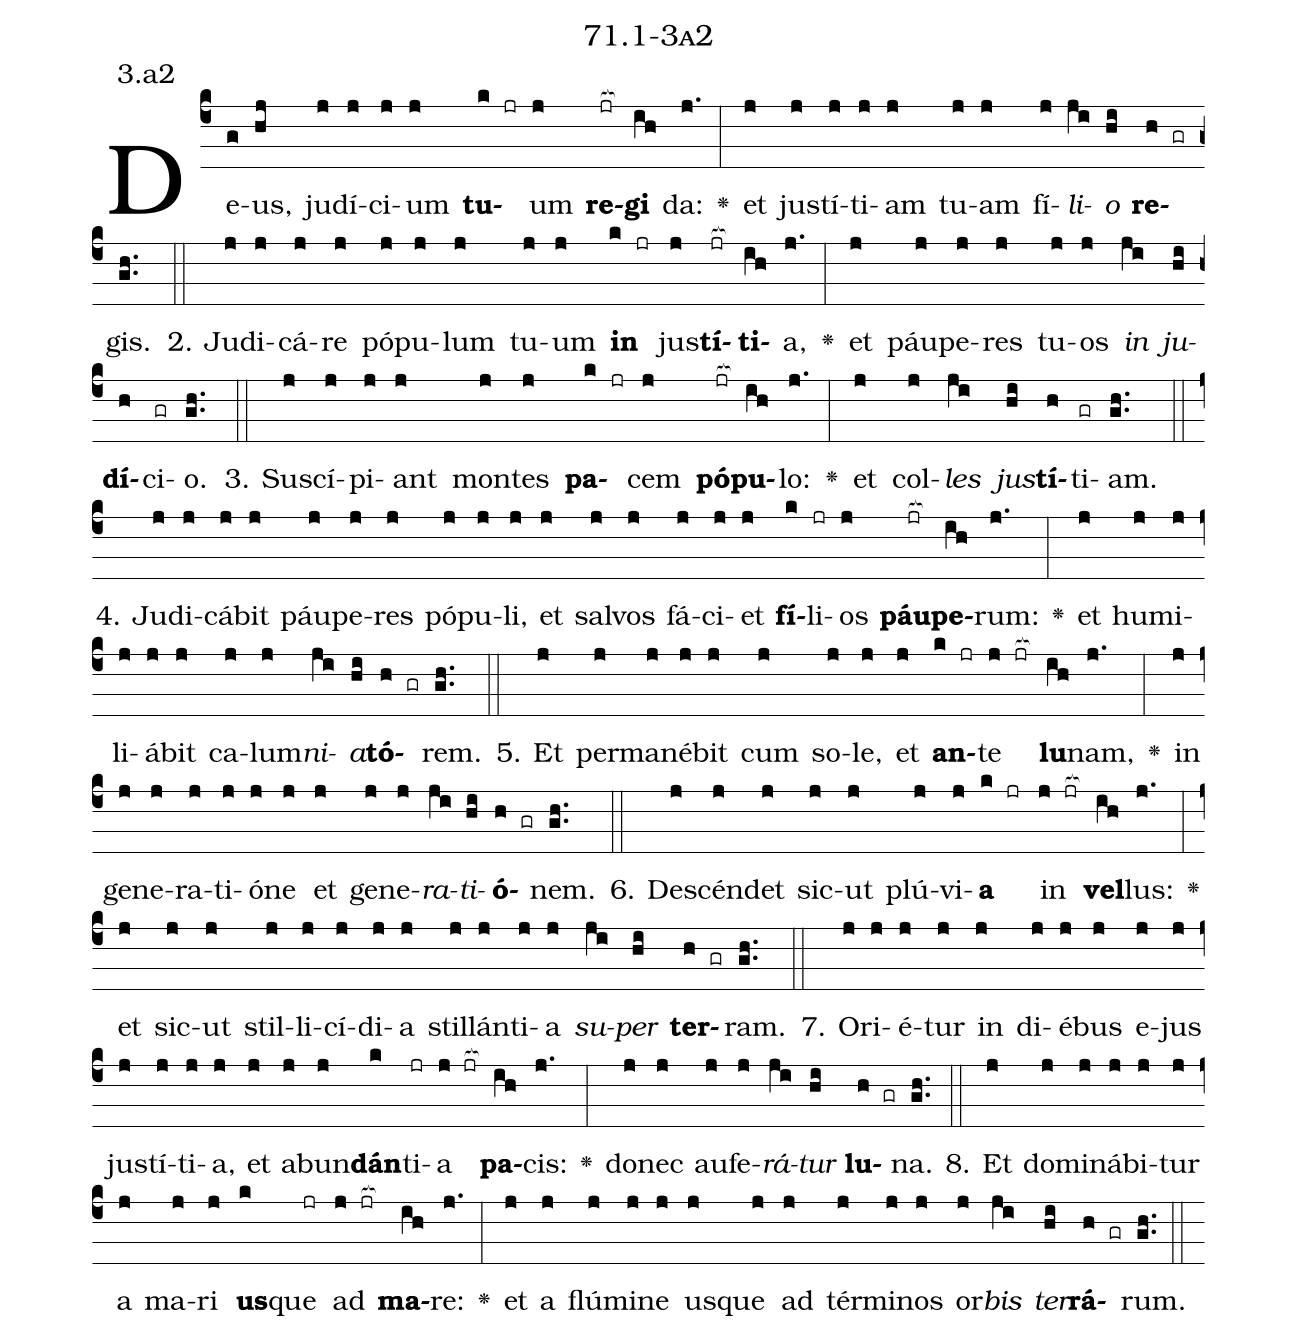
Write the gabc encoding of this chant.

name: 71.1-3a2;
annotation: 3.a2;
%%
(c4)De(g)us,(hj) ju(j)dí(j)ci(j)um(j) <b>tu</b>(k jr)um(j) <b>re</b>(jr[ocb:1{])<b>gi</b>(ih[ocb:0}]) da:(j.) <v>\greheightstar</v>(:) et(j) jus(j)tí(j)ti(j)am(j) tu(j)am(j) fí(j)<i>li</i>(ji)<i>o</i>(hi) <b>re</b>(h gr)gis.(gh..) (::)
2. Ju(j)di(j)cá(j)re(j) pó(j)pu(j)lum(j) tu(j)um(j) <b>in</b>(k jr) jus(j)<b>tí</b>(jr[ocb:1{])<b>ti</b>(ih[ocb:0}])a,(j.) <v>\greheightstar</v>(:) et(j) páu(j)pe(j)res(j) tu(j)os(j) <i>in</i>(ji) <i>ju</i>(hi)<b>dí</b>(h)ci(gr)o.(gh..) (::)
3. Su(j)scí(j)pi(j)ant(j) mon(j)tes(j) <b>pa</b>(k jr)cem(j) <b>pó</b>(jr[ocb:1{])<b>pu</b>(ih[ocb:0}])lo:(j.) <v>\greheightstar</v>(:) et(j) col(j)<i>les</i>(ji) <i>jus</i>(hi)<b>tí</b>(h)ti(gr)am.(gh..) (::)
4. Ju(j)di(j)cá(j)bit(j) páu(j)pe(j)res(j) pó(j)pu(j)li,(j) et(j) sal(j)vos(j) fá(j)ci(j)et(j) <b>fí</b>(k)li(jr)os(j) <b>páu</b>(jr[ocb:1{])<b>pe</b>(ih[ocb:0}])rum:(j.) <v>\greheightstar</v>(:) et(j) hu(j)mi(j)li(j)á(j)bit(j) ca(j)lum(j)<i>ni</i>(ji)<i>a</i>(hi)<b>tó</b>(h gr)rem.(gh..) (::)
5. Et(j) per(j)ma(j)né(j)bit(j) cum(j) so(j)le,(j) et(j) <b>an</b>(k jr)te(j jr[ocb:1{]) <b>lu</b>(ih[ocb:0}])nam,(j.) <v>\greheightstar</v>(:) in(j) ge(j)ne(j)ra(j)ti(j)ó(j)ne(j) et(j) ge(j)ne(j)<i>ra</i>(ji)<i>ti</i>(hi)<b>ó</b>(h gr)nem.(gh..) (::)
6. De(j)scén(j)det(j) sic(j)ut(j) plú(j)vi(j)<b>a</b>(k jr) in(j jr[ocb:1{]) <b>vel</b>(ih[ocb:0}])lus:(j.) <v>\greheightstar</v>(:) et(j) sic(j)ut(j) stil(j)li(j)cí(j)di(j)a(j) stil(j)lán(j)ti(j)a(j) <i>su</i>(ji)<i>per</i>(hi) <b>ter</b>(h gr)ram.(gh..) (::)
7. O(j)ri(j)é(j)tur(j) in(j) di(j)é(j)bus(j) e(j)jus(j) jus(j)tí(j)ti(j)a,(j) et(j) ab(j)un(j)<b>dán</b>(k)ti(jr)a(j jr[ocb:1{]) <b>pa</b>(ih[ocb:0}])cis:(j.) <v>\greheightstar</v>(:) do(j)nec(j) au(j)fe(j)<i>rá</i>(ji)<i>tur</i>(hi) <b>lu</b>(h gr)na.(gh..) (::)
8. Et(j) do(j)mi(j)ná(j)bi(j)tur(j) a(j) ma(j)ri(j) <b>us</b>(k)que(jr) ad(j jr[ocb:1{]) <b>ma</b>(ih[ocb:0}])re:(j.) <v>\greheightstar</v>(:) et(j) a(j) flú(j)mi(j)ne(j) us(j)que(j) ad(j) tér(j)mi(j)nos(j) or(j)<i>bis</i>(ji) <i>ter</i>(hi)<b>rá</b>(h gr)rum.(gh..) (::)
